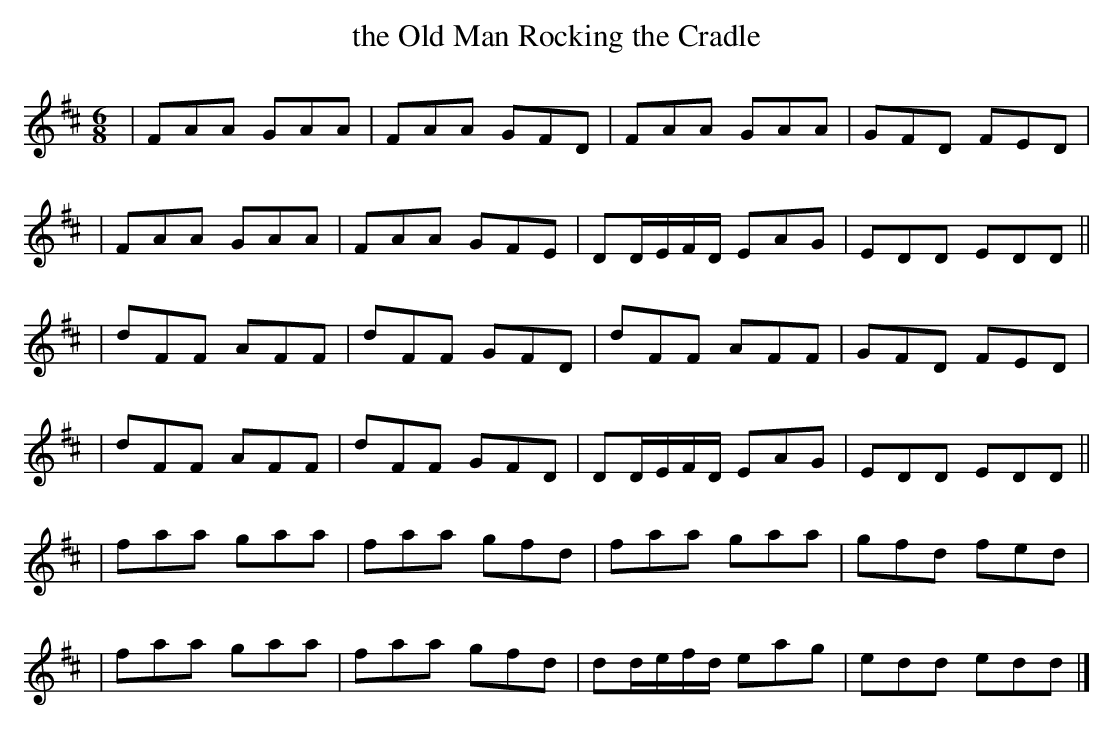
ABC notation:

X:1
T: the Old Man Rocking the Cradle
M:6/8
L:1/8
K:D
| FAA GAA | FAA GFD | FAA GAA | GFD FED |
| FAA GAA | FAA GFE | DD/E/F/D/ EAG | EDD EDD ||
| dFF AFF | dFF GFD | dFF AFF | GFD FED |
| dFF AFF | dFF GFD | DD/E/F/D/ EAG | EDD EDD ||
| faa gaa | faa gfd | faa gaa | gfd fed |
| faa gaa | faa gfd | dd/e/f/d/ eag | edd edd |]
